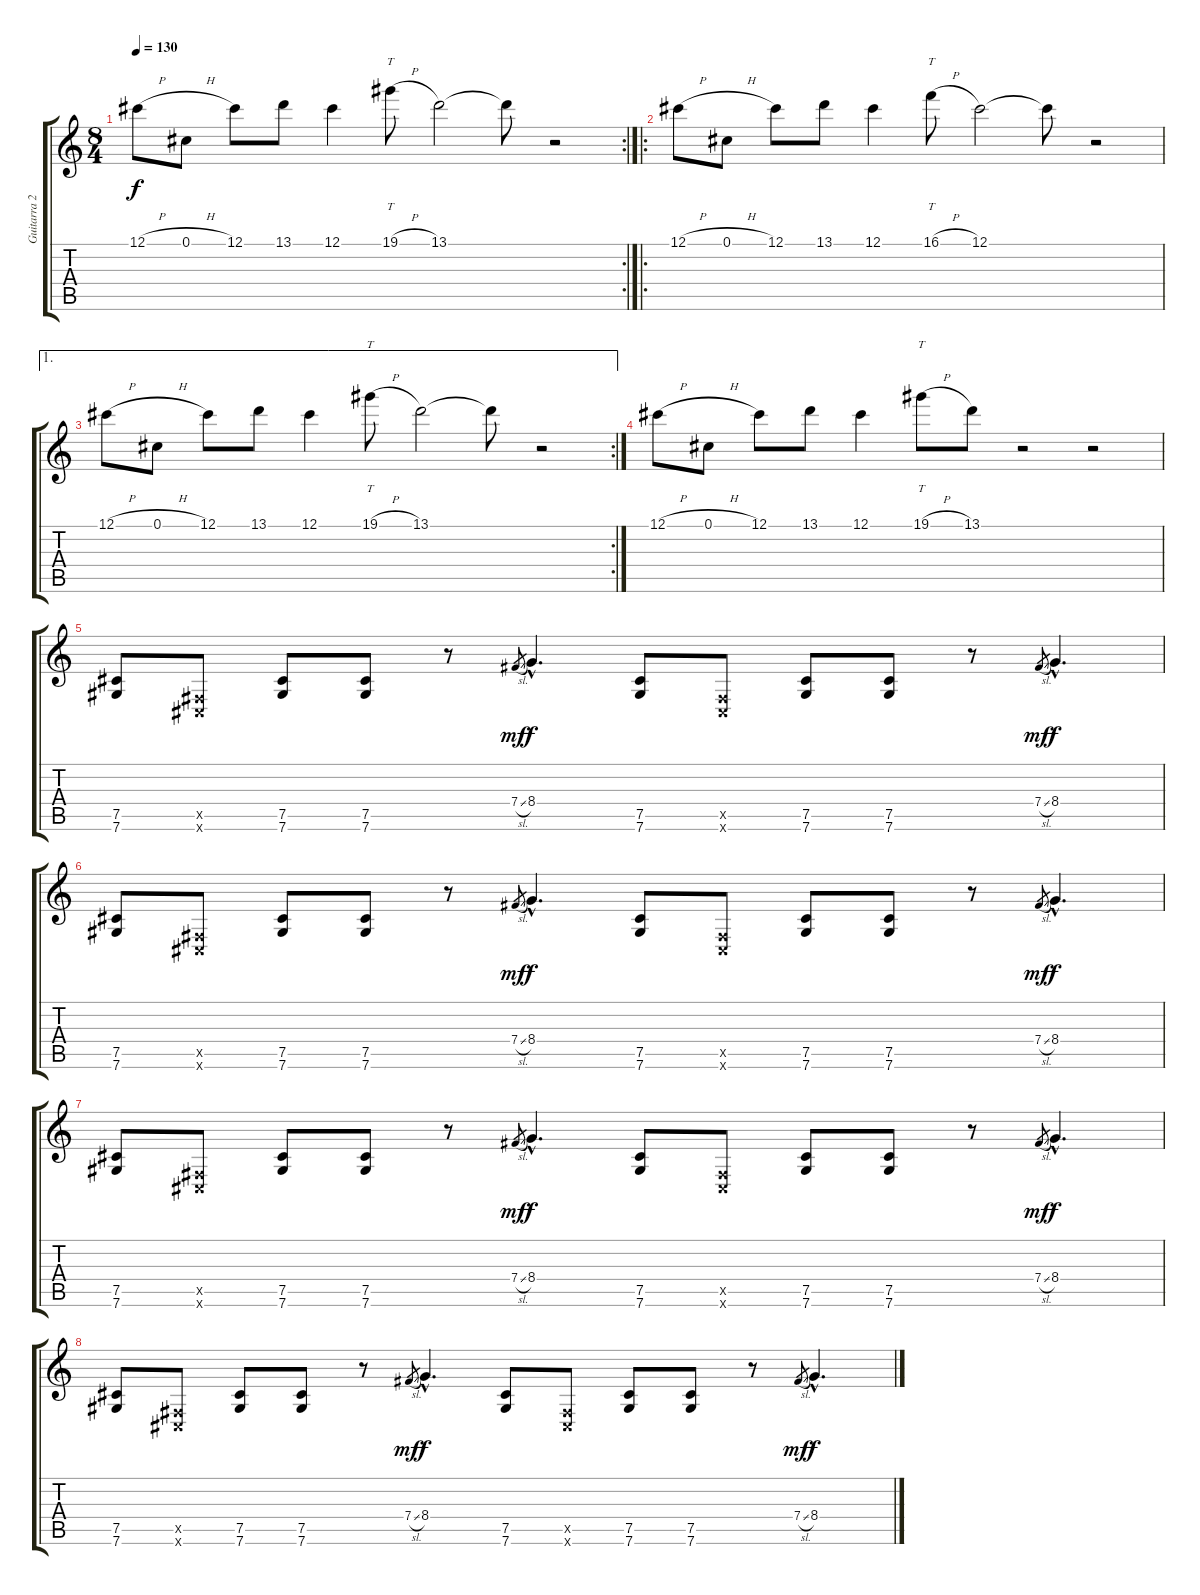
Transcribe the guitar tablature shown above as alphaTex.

\track ("Guitarra 2" "Guitarra 2") {instrument distortionguitar}
\staff {score tabs}
\tuning (Db4 Ab3 E3 B2 Gb2 Db2) {hide}
\rc 2
\ts (8 4)
\tempo 130
\clef g2
\ks c
12.1{h}.8{dy f} 0.1{h}.8 12.1.8 13.1.8 12.1.4 19.1{h}.8{tt} 13.1.2 13.1{t}.8 r.2 |
\ro
12.1{h}.8 0.1{h}.8 12.1.8 13.1.8 12.1.4 16.1{h}.8{tt} 12.1.2 12.1{t}.8 r.2 |
\ae 1
\rc 2
12.1{h}.8 0.1{h}.8 12.1.8 13.1.8 12.1.4 19.1{h}.8{tt} 13.1.2 13.1{t}.8 r.2 |
12.1{h}.8 0.1{h}.8 12.1.8 13.1.8 12.1.4 19.1{h}.8{tt} 13.1.8 r.2 r.2 |
(7.5 7.6).8{volume 11} (0.5{x} 0.6{x}).8 (7.5 7.6).8 (7.5 7.6).8 r.8 7.4{sl}.8{gr dy mf} 8.4{hac}.4{d dy f} (7.5 7.6).8 (0.5{x} 0.6{x}).8 (7.5 7.6).8 (7.5 7.6).8 r.8 7.4{sl}.8{gr dy mf} 8.4{hac}.4{d dy f} |
(7.5 7.6).8{volume 11} (0.5{x} 0.6{x}).8 (7.5 7.6).8 (7.5 7.6).8 r.8 7.4{sl}.8{gr dy mf} 8.4{hac}.4{d dy f} (7.5 7.6).8 (0.5{x} 0.6{x}).8 (7.5 7.6).8 (7.5 7.6).8 r.8 7.4{sl}.8{gr dy mf} 8.4{hac}.4{d dy f} |
(7.5 7.6).8{volume 11} (0.5{x} 0.6{x}).8 (7.5 7.6).8 (7.5 7.6).8 r.8 7.4{sl}.8{gr dy mf} 8.4{hac}.4{d dy f} (7.5 7.6).8 (0.5{x} 0.6{x}).8 (7.5 7.6).8 (7.5 7.6).8 r.8 7.4{sl}.8{gr dy mf} 8.4{hac}.4{d dy f} |
(7.5 7.6).8{volume 11} (0.5{x} 0.6{x}).8 (7.5 7.6).8 (7.5 7.6).8 r.8 7.4{sl}.8{gr dy mf} 8.4{hac}.4{d dy f} (7.5 7.6).8 (0.5{x} 0.6{x}).8 (7.5 7.6).8 (7.5 7.6).8 r.8 7.4{sl}.8{gr dy mf} 8.4{hac}.4{d dy f}
